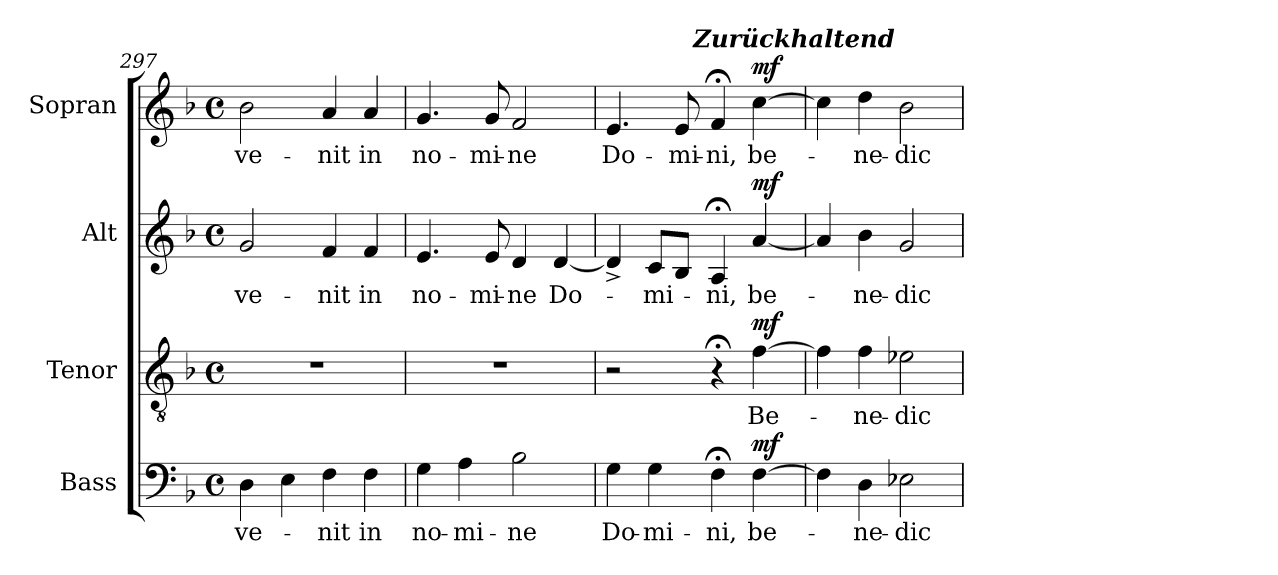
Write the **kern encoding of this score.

**kern	**text	**dynam	**kern	**text	**dynam	**kern	**text	**dynam	**kern	**text	**dynam
*part4	*part4	*part4	*part3	*part3	*part3	*part2	*part2	*part2	*part1	*part1	*part1
*staff4	*staff4	*staff4	*staff3	*staff3	*staff3	*staff2	*staff2	*staff2	*staff1	*staff1	*staff1
*I"Bass	*	*	*I"Tenor	*	*	*I"Alt	*	*	*I"Sopran	*	*
*I'B.	*	*	*I'T.	*	*	*I'A.	*	*	*I'S.	*	*
*clefF4	*	*	*clefGv2	*	*	*clefG2	*	*	*clefG2	*	*
*k[b-]	*	*	*k[b-]	*	*	*k[b-]	*	*	*k[b-]	*	*
*F:	*	*	*F:	*	*	*F:	*	*	*F:	*	*
*M4/4	*	*	*M4/4	*	*	*M4/4	*	*	*M4/4	*	*
*met(c)	*	*	*met(c)	*	*	*met(c)	*	*	*met(c)	*	*
=297	=297	=297	=297	=297	=297	=297	=297	=297	=297	=297	=297
!	!LO:LY:b	!	!	!	!	!	!LO:LY:b	!	!	!LO:LY:b	!
4D\	ve-	.	1r	.	.	2g/	ve-	.	2b-\	ve-	.
4E\	.	.	.	.	.	.	.	.	.	.	.
!	!LO:LY:b	!	!	!	!	!	!LO:LY:b	!	!	!LO:LY:b	!
4F\	-nit	.	.	.	.	4f/	-nit	.	4a/	-nit	.
!	!LO:LY:b	!	!	!	!	!	!LO:LY:b	!	!	!LO:LY:b	!
4F\	in	.	.	.	.	4f/	in	.	4a/	in	.
=298	=298	=298	=298	=298	=298	=298	=298	=298	=298	=298	=298
!	!LO:LY:b	!	!	!	!	!	!LO:LY:b	!	!	!LO:LY:b	!
4G\	no-	.	1r	.	.	4.e/	no-	.	4.g/	no-	.
!	!LO:LY:b	!	!	!	!	!	!	!	!	!	!
4A\	-mi-	.	.	.	.	.	.	.	.	.	.
!	!	!	!	!	!	!	!LO:LY:b	!	!	!LO:LY:b	!
.	.	.	.	.	.	8e/	-mi-	.	8g/	-mi-	.
!	!LO:LY:b	!	!	!	!	!	!LO:LY:b	!	!	!LO:LY:b	!
2B-\	-ne	.	.	.	.	4d/	-ne	.	2f/	-ne	.
!	!	!	!	!	!	!	!LO:LY:b	!	!	!	!
.	.	.	.	.	.	[4d/	Do-	.	.	.	.
=299	=299	=299	=299	=299	=299	=299	=299	=299	=299	=299	=299
!	!LO:LY:b	!	!	!	!	!	!	!	!	!LO:LY:b	!
*	*	*	*	*	*	*	*	*	*^	*	*
4G\	Do-	.	2r	.	.	4d^>/]	.	.	4.e/	4..ryy	Do-	.
!	!LO:LY:b	!	!	!	!	!	!LO:LY:b	!	!	!	!	!
4G\	-mi-	.	.	.	.	8c/L	-mi-	.	.	.	.	.
!	!	!	!	!	!	!	!	!	!	!	!LO:LY:b	!
.	.	.	.	.	.	8B-/J	.	.	8e/	.	-mi-	.
!	!	!	!	!	!	!	!	!	!	!LO:TX:a:Bi:t=Zurückhaltend	!	!
.	.	.	.	.	.	.	.	.	.	2ryy	.	.
!	!LO:LY:b	!	!	!	!	!	!LO:LY:b	!	!	!	!LO:LY:b	!
4F;<\	-ni,	.	4r;<	.	.	4A;</	-ni,	.	4f;</	.	-ni,	.
!	!LO:LY:b	!LO:DY:a	!	!LO:LY:b	!LO:DY:a	!	!LO:LY:b	!LO:DY:a	!	!	!LO:LY:b	!LO:DY:a
[4F\	be-	mf	[4f\	Be-	mf	[4a/	be-	mf	[4cc\	.	be-	mf
.	.	.	.	.	.	.	.	.	.	16ryy	.	.
*	*	*	*	*	*	*	*	*	*v	*v	*	*
!!LO:LB:g=z
=300	=300	=300	=300	=300	=300	=300	=300	=300	=300	=300	=300
4F\]	.	.	4f\]	.	.	4a/]	.	.	4cc\]	.	.
!	!LO:LY:b	!	!	!LO:LY:b	!	!	!LO:LY:b	!	!	!LO:LY:b	!
4D\	-ne-	.	4f\	-ne-	.	4b-\	-ne-	.	4dd\	-ne-	.
!	!LO:LY:b	!	!	!LO:LY:b	!	!	!LO:LY:b	!	!	!LO:LY:b	!
2E-X\	-dic-	.	2e-X\	-dic-	.	2g/	-dic-	.	2b-\	-dic-	.
=	=	=	=	=	=	=	=	=	=	=	=
*-	*-	*-	*-	*-	*-	*-	*-	*-	*-	*-	*-
